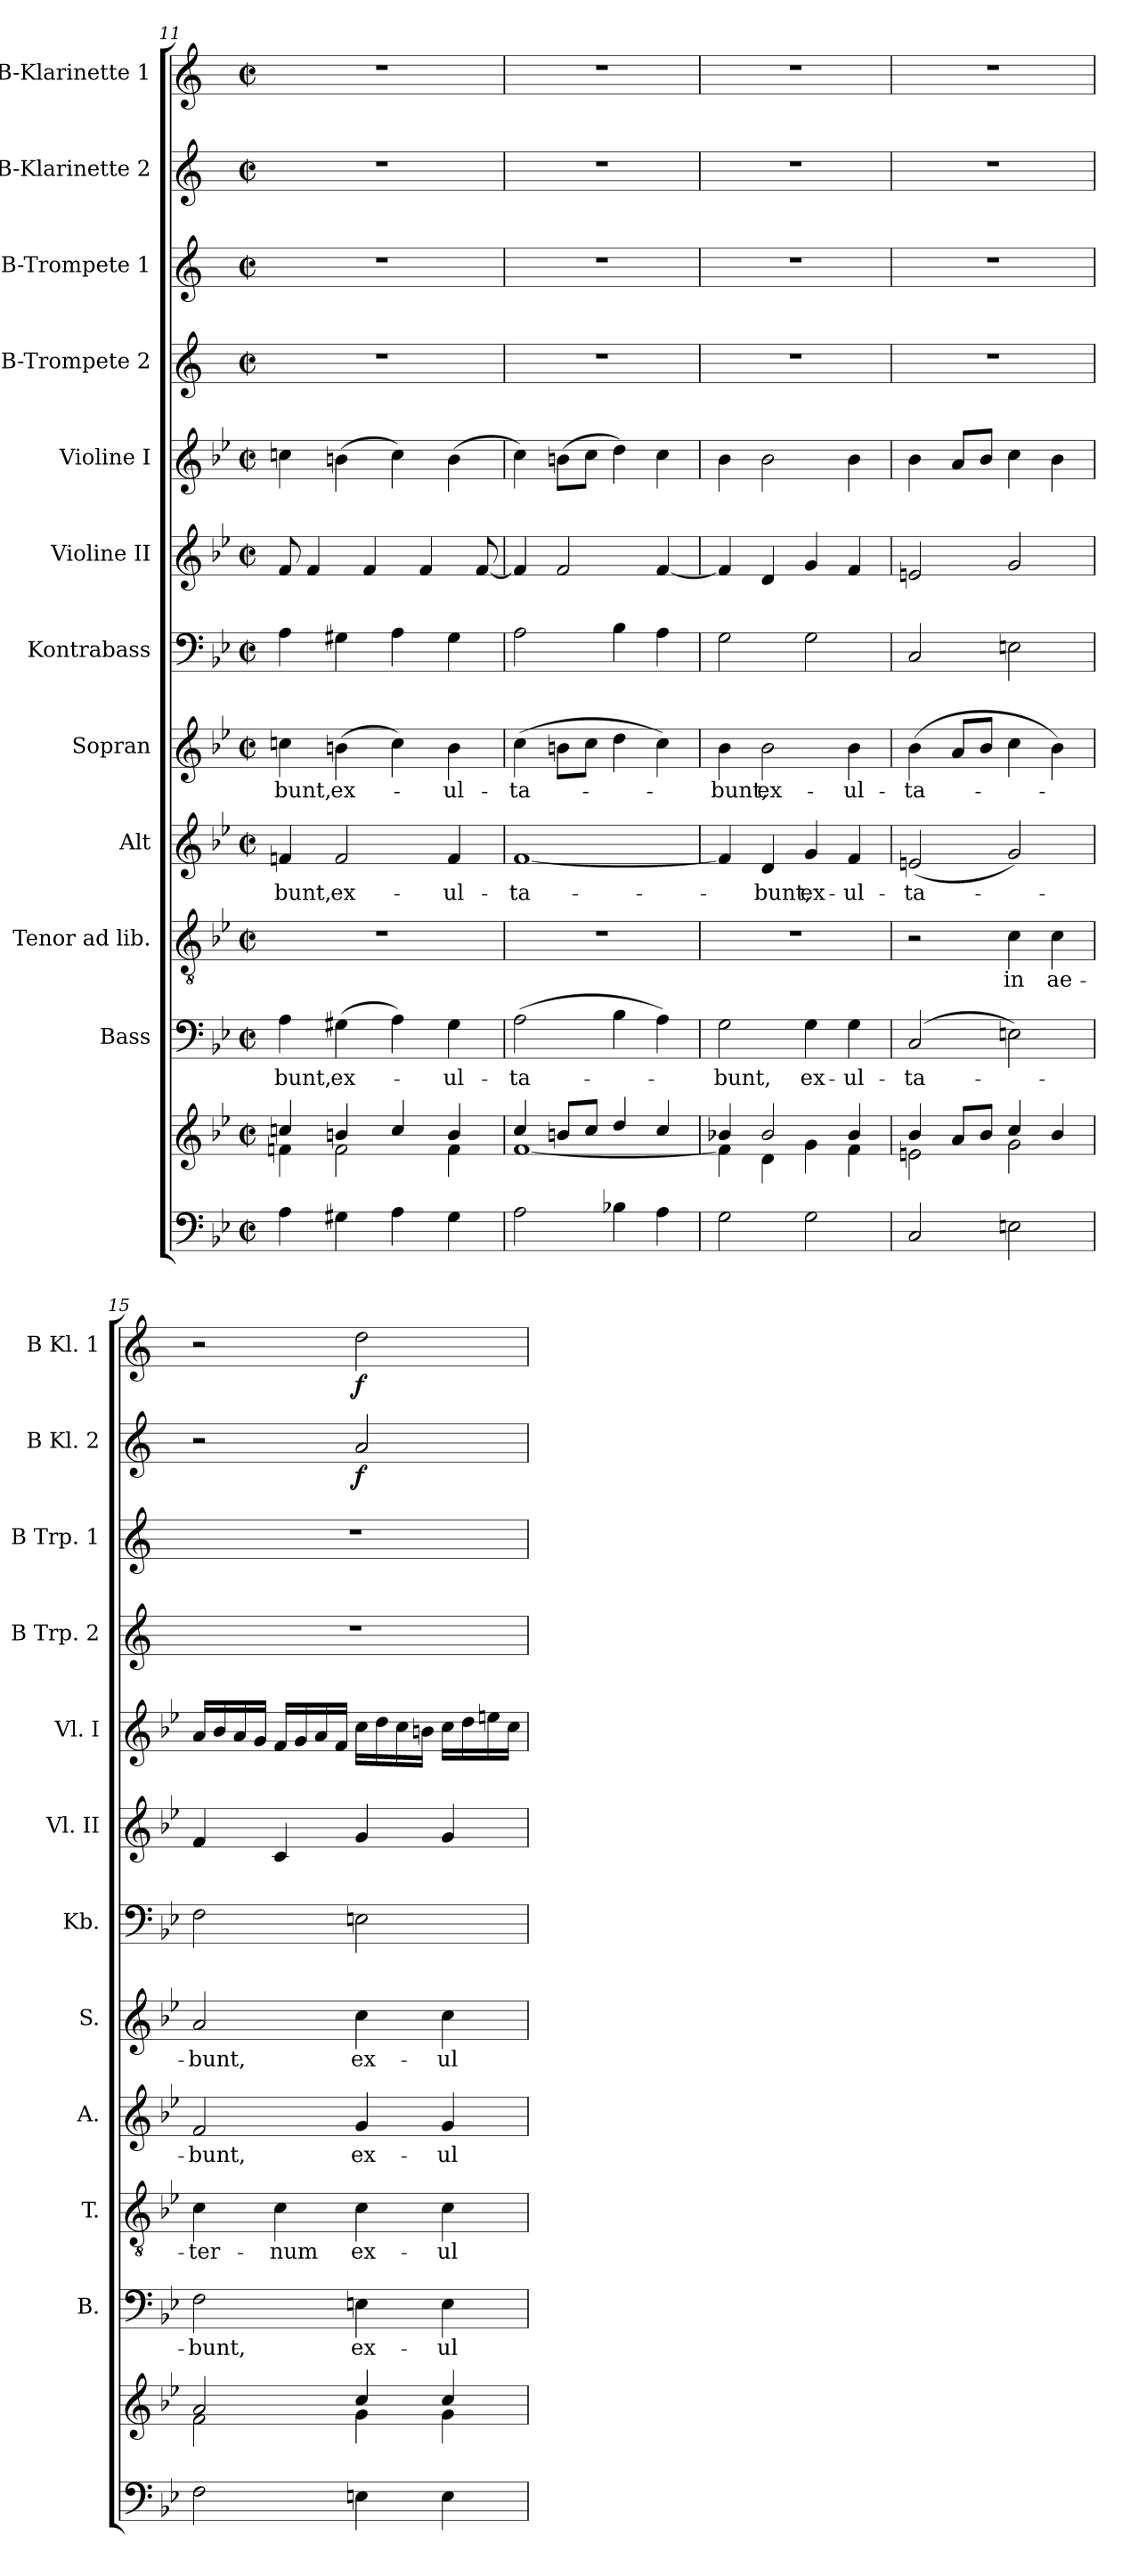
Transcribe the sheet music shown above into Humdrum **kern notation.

**kern	**kern	**kern	**text	**kern	**text	**kern	**text	**kern	**text	**kern	**kern	**kern	**kern	**kern	**kern	**dynam	**kern	**dynam
*part12	*part12	*part11	*part11	*part10	*part10	*part9	*part9	*part8	*part8	*part7	*part6	*part5	*part4	*part3	*part2	*part2	*part1	*part1
*staff13	*staff12	*staff11	*staff11	*staff10	*staff10	*staff9	*staff9	*staff8	*staff8	*staff7	*staff6	*staff5	*staff4	*staff3	*staff2	*staff2	*staff1	*staff1
*	*	*I"Bass	*	*I"Tenor ad lib.	*	*I"Alt	*	*I"Sopran	*	*I"Kontrabass	*I"Violine II	*I"Violine I	*I"B-Trompete 2	*I"B-Trompete 1	*I"B-Klarinette 2	*	*I"B-Klarinette 1	*
*	*	*I'B.	*	*I'T.	*	*I'A.	*	*I'S.	*	*I'Kb.	*I'Vl. II	*I'Vl. I	*I'B Trp. 2	*I'B Trp. 1	*I'B Kl. 2	*	*I'B Kl. 1	*
*clefF4	*clefG2	*clefF4	*	*clefGv2	*	*clefG2	*	*clefG2	*	*clefF4	*clefG2	*clefG2	*clefG2	*clefG2	*clefG2	*	*clefG2	*
*	*	*	*	*	*	*	*	*	*	*ITrd7c12	*	*	*ITrd1c2	*ITrd1c2	*ITrd1c2	*	*ITrd1c2	*
*k[b-e-]	*k[b-e-]	*k[b-e-]	*	*k[b-e-]	*	*k[b-e-]	*	*k[b-e-]	*	*k[b-e-]	*k[b-e-]	*k[b-e-]	*k[b-e-]	*k[b-e-]	*k[b-e-]	*	*k[b-e-]	*
*B-:	*B-:	*B-:	*	*B-:	*	*B-:	*	*B-:	*	*B-:	*B-:	*B-:	*B-:	*B-:	*B-:	*	*B-:	*
*M2/2	*M2/2	*M2/2	*	*M2/2	*	*M2/2	*	*M2/2	*	*M2/2	*M2/2	*M2/2	*M2/2	*M2/2	*M2/2	*	*M2/2	*
*met(c|)	*met(c|)	*met(c|)	*	*met(c|)	*	*met(c|)	*	*met(c|)	*	*met(c|)	*met(c|)	*met(c|)	*met(c|)	*met(c|)	*met(c|)	*	*met(c|)	*
=11	=11	=11	=11	=11	=11	=11	=11	=11	=11	=11	=11	=11	=11	=11	=11	=11	=11	=11
*	*^	*	*	*	*	*	*	*	*	*	*	*	*	*	*	*	*	*
!	!	!	!	!LO:LY:b	!	!	!	!LO:LY:b	!	!LO:LY:b	!	!	!	!	!	!	!	!	!
4A\	4ccn/	4fn\	4A\	-bunt,	1r	.	4fn/	-bunt,	4ccn\	-bunt,	4AA\	8f/	4ccn\	1r	1r	1r	.	1r	.
.	.	.	.	.	.	.	.	.	.	.	.	4f/	.	.	.	.	.	.	.
!	!	!	!	!LO:LY:b	!	!	!	!LO:LY:b	!	!LO:LY:b	!	!	!	!	!	!	!	!	!
4G#X\	4bn/	2f\	(>4G#X\	ex-	.	.	2f/	ex-	(>4bn\	ex-	4GG#X\	.	(>4bn\	.	.	.	.	.	.
.	.	.	.	.	.	.	.	.	.	.	.	4f/	.	.	.	.	.	.	.
4A\	4cc/	.	4A\)	.	.	.	.	.	4cc\)	.	4AA\	.	4cc\)	.	.	.	.	.	.
.	.	.	.	.	.	.	.	.	.	.	.	4f/	.	.	.	.	.	.	.
!	!	!	!	!LO:LY:b	!	!	!	!LO:LY:b	!	!LO:LY:b	!	!	!	!	!	!	!	!	!
4G#\	4b/	4f\	4G#\	-ul-	.	.	4f/	-ul-	4b\	-ul-	4GG#\	.	(>4b\	.	.	.	.	.	.
.	.	.	.	.	.	.	.	.	.	.	.	[8f/	.	.	.	.	.	.	.
=12	=12	=12	=12	=12	=12	=12	=12	=12	=12	=12	=12	=12	=12	=12	=12	=12	=12	=12	=12
!	!	!	!	!LO:LY:b	!	!	!	!LO:LY:b	!	!LO:LY:b	!	!	!	!	!	!	!	!	!
2A\	4cc/	[<1f	(>2A\	-ta-	1r	.	[1f	-ta-	(>4cc\	-ta-	2AA\	4f/]	4cc\)	1r	1r	1r	.	1r	.
.	8bn/L	.	.	.	.	.	.	.	8bn\L	.	.	2f/	(>8bn\L	.	.	.	.	.	.
.	8cc/J	.	.	.	.	.	.	.	8cc\J	.	.	.	8cc\J	.	.	.	.	.	.
4B-X\	4dd/	.	4B-\	.	.	.	.	.	4dd\	.	4BB-\	.	4dd\)	.	.	.	.	.	.
4A\	4cc/	.	4A\)	.	.	.	.	.	4cc\)	.	4AA\	[4f/	4cc\	.	.	.	.	.	.
=13	=13	=13	=13	=13	=13	=13	=13	=13	=13	=13	=13	=13	=13	=13	=13	=13	=13	=13	=13
!	!	!	!	!LO:LY:b	!	!	!	!	!	!LO:LY:b	!	!	!	!	!	!	!	!	!
2G\	4b-X/	4f\]	2G\	-bunt,	1r	.	4f/]	.	4b-\	-bunt,	2GG\	4f/]	4b-\	1r	1r	1r	.	1r	.
!	!	!	!	!	!	!	!	!LO:LY:b	!	!LO:LY:b	!	!	!	!	!	!	!	!	!
.	2b-/	4d\	.	.	.	.	4d/	-bunt,	2b-\	ex-	.	4d/	2b-\	.	.	.	.	.	.
!	!	!	!	!LO:LY:b	!	!	!	!LO:LY:b	!	!	!	!	!	!	!	!	!	!	!
2G\	.	4g\	4G\	ex-	.	.	4g/	ex-	.	.	2GG\	4g/	.	.	.	.	.	.	.
!	!	!	!	!LO:LY:b	!	!	!	!LO:LY:b	!	!LO:LY:b	!	!	!	!	!	!	!	!	!
.	4b-/	4f\	4G\	-ul-	.	.	4f/	-ul-	4b-\	-ul-	.	4f/	4b-\	.	.	.	.	.	.
=14	=14	=14	=14	=14	=14	=14	=14	=14	=14	=14	=14	=14	=14	=14	=14	=14	=14	=14	=14
!	!	!	!	!LO:LY:b	!	!	!	!LO:LY:b	!	!LO:LY:b	!	!	!	!	!	!	!	!	!
2C/	4b-/	2en\	(2C/	-ta-	2r	.	(<2en/	-ta-	(>4b-\	-ta-	2CC/	2en/	4b-\	1r	1r	1r	.	1r	.
.	8a/L	.	.	.	.	.	.	.	8a/L	.	.	.	8a/L	.	.	.	.	.	.
.	8b-/J	.	.	.	.	.	.	.	8b-/J	.	.	.	8b-/J	.	.	.	.	.	.
!	!	!	!	!	!	!LO:LY:b	!	!	!	!	!	!	!	!	!	!	!	!	!
2En\	4cc/	2g\	2En\)	.	4c\	in	2g/)	.	4cc\	.	2EEn\	2g/	4cc\	.	.	.	.	.	.
!	!	!	!	!	!	!LO:LY:b	!	!	!	!	!	!	!	!	!	!	!	!	!
.	4b-/	.	.	.	4c\	ae-	.	.	4b-\)	.	.	.	4b-\	.	.	.	.	.	.
!!LO:PB:g=z
=15	=15	=15	=15	=15	=15	=15	=15	=15	=15	=15	=15	=15	=15	=15	=15	=15	=15	=15	=15
!	!	!	!	!LO:LY:b	!	!LO:LY:b	!	!LO:LY:b	!	!LO:LY:b	!	!	!	!	!	!	!	!	!
2F\	2a/	2f\	2F\	-bunt,	4c\	-ter-	2f/	-bunt,	2a/	-bunt,	2FF\	4f/	16a/LL	1r	1r	2r	.	2r	.
.	.	.	.	.	.	.	.	.	.	.	.	.	16b-/	.	.	.	.	.	.
.	.	.	.	.	.	.	.	.	.	.	.	.	16a/	.	.	.	.	.	.
.	.	.	.	.	.	.	.	.	.	.	.	.	16g/JJ	.	.	.	.	.	.
!	!	!	!	!	!	!LO:LY:b	!	!	!	!	!	!	!	!	!	!	!	!	!
.	.	.	.	.	4c\	-num	.	.	.	.	.	4c/	16f/LL	.	.	.	.	.	.
.	.	.	.	.	.	.	.	.	.	.	.	.	16g/	.	.	.	.	.	.
.	.	.	.	.	.	.	.	.	.	.	.	.	16a/	.	.	.	.	.	.
.	.	.	.	.	.	.	.	.	.	.	.	.	16f/JJ	.	.	.	.	.	.
!	!	!	!	!LO:LY:b	!	!LO:LY:b	!	!LO:LY:b	!	!LO:LY:b	!	!	!	!	!	!	!LO:DY:b	!	!LO:DY:b
4En\	4cc/	4g\	4En\	ex-	4c\	ex-	4g/	ex-	4cc\	ex-	2EEn\	4g/	16cc\LL	.	.	2g/	f	2cc\	f
.	.	.	.	.	.	.	.	.	.	.	.	.	16dd\	.	.	.	.	.	.
.	.	.	.	.	.	.	.	.	.	.	.	.	16cc\	.	.	.	.	.	.
.	.	.	.	.	.	.	.	.	.	.	.	.	16bn\JJ	.	.	.	.	.	.
!	!	!	!	!LO:LY:b	!	!LO:LY:b	!	!LO:LY:b	!	!LO:LY:b	!	!	!	!	!	!	!	!	!
4E\	4cc/	4g\	4E\	-ul-	4c\	-ul-	4g/	-ul-	4cc\	-ul-	.	4g/	16cc\LL	.	.	.	.	.	.
.	.	.	.	.	.	.	.	.	.	.	.	.	16dd\	.	.	.	.	.	.
.	.	.	.	.	.	.	.	.	.	.	.	.	16een\	.	.	.	.	.	.
.	.	.	.	.	.	.	.	.	.	.	.	.	16cc\JJ	.	.	.	.	.	.
*	*v	*v	*	*	*	*	*	*	*	*	*	*	*	*	*	*	*	*	*
=	=	=	=	=	=	=	=	=	=	=	=	=	=	=	=	=	=	=
*-	*-	*-	*-	*-	*-	*-	*-	*-	*-	*-	*-	*-	*-	*-	*-	*-	*-	*-
